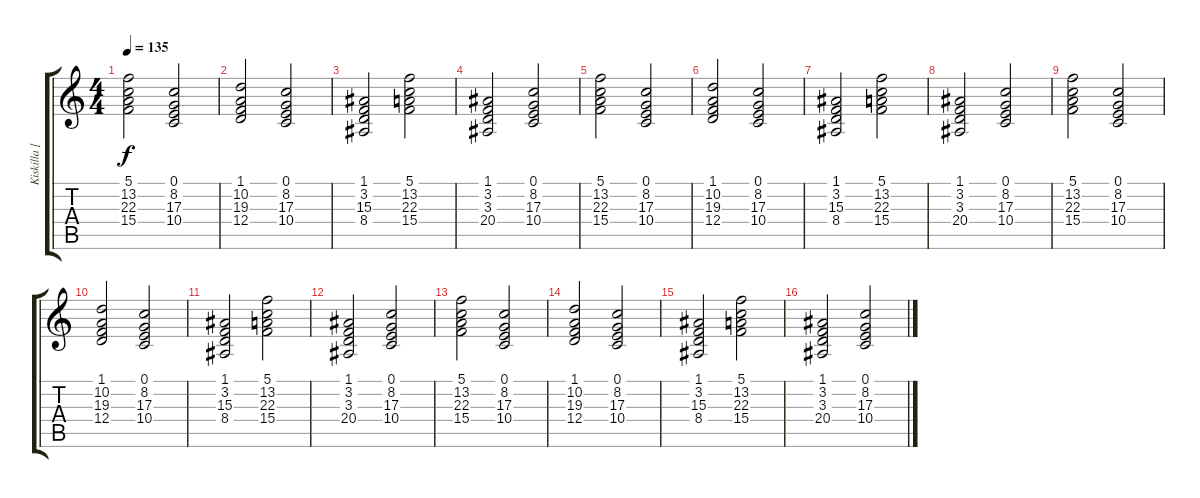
\track ("Kiskilla [teclado]" "Kiskilla [") {instrument stringensemble1}
\staff {score tabs}
\tuning (E4 B3 G3 D3 A2 E2) {hide}
\ts (4 4)
\tempo 135
\clef g2
\ks c
(5.1 13.2 22.3 15.4).2{dy f} (0.1 8.2 17.3 10.4).2 |
(1.1 10.2 19.3 12.4).2 (0.1 8.2 17.3 10.4).2 |
(1.1 3.2 15.3 8.4).2 (5.1 13.2 22.3 15.4).2 |
(1.1 3.2 3.3 20.4).2 (0.1 8.2 17.3 10.4).2 |
(5.1 13.2 22.3 15.4).2 (0.1 8.2 17.3 10.4).2 |
(1.1 10.2 19.3 12.4).2 (0.1 8.2 17.3 10.4).2 |
(1.1 3.2 15.3 8.4).2 (5.1 13.2 22.3 15.4).2 |
(1.1 3.2 3.3 20.4).2 (0.1 8.2 17.3 10.4).2 |
(5.1 13.2 22.3 15.4).2 (0.1 8.2 17.3 10.4).2 |
(1.1 10.2 19.3 12.4).2 (0.1 8.2 17.3 10.4).2 |
(1.1 3.2 15.3 8.4).2{volume 8} (5.1 13.2 22.3 15.4).2 |
(1.1 3.2 3.3 20.4).2 (0.1 8.2 17.3 10.4).2 |
(5.1 13.2 22.3 15.4).2{volume 7} (0.1 8.2 17.3 10.4).2 |
(1.1 10.2 19.3 12.4).2 (0.1 8.2 17.3 10.4).2 |
(1.1 3.2 15.3 8.4).2 (5.1 13.2 22.3 15.4).2 |
(1.1 3.2 3.3 20.4).2 (0.1 8.2 17.3 10.4).2
